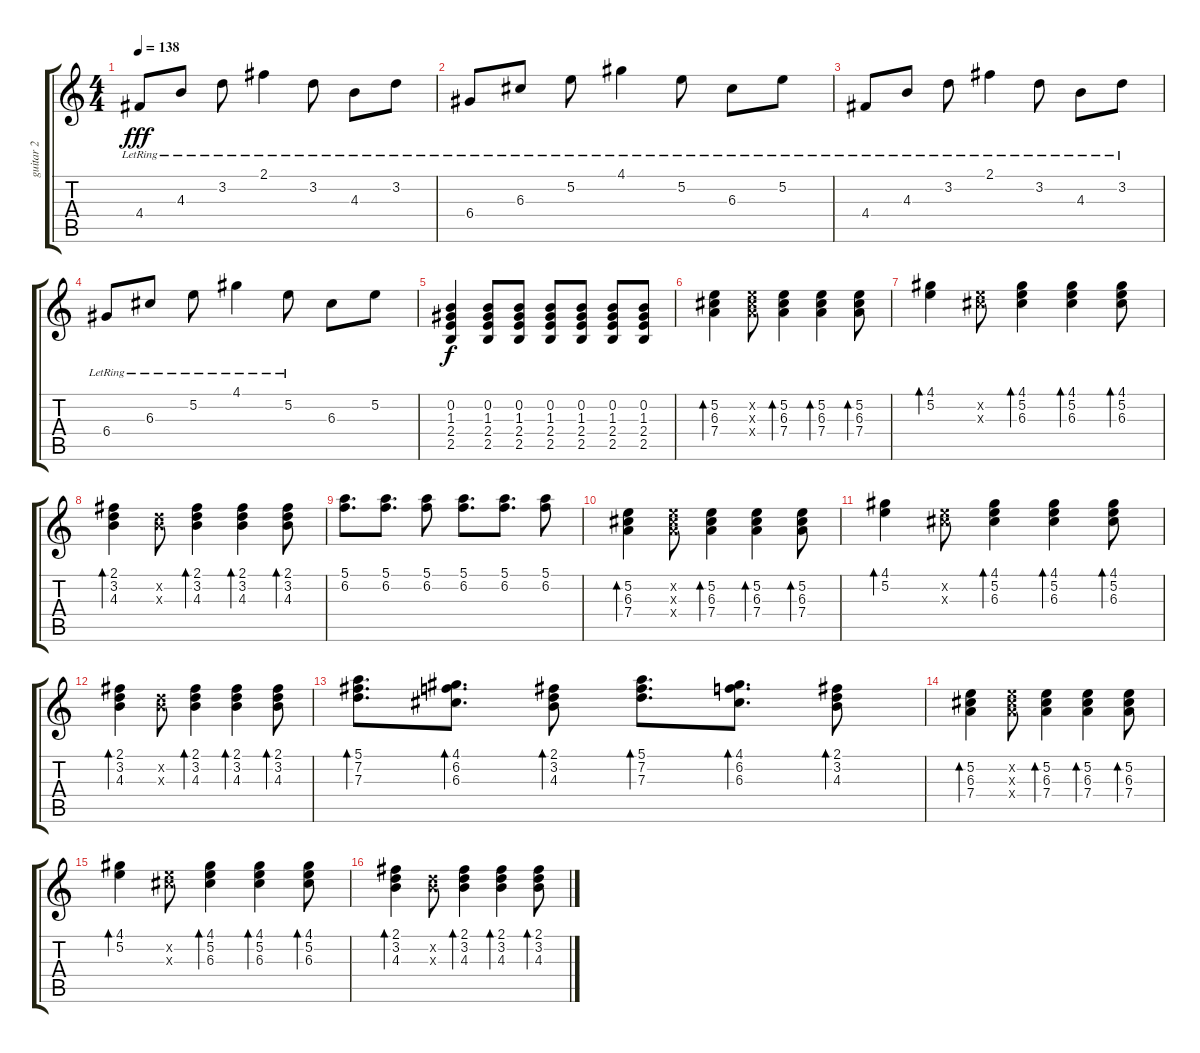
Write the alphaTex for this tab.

\track ("guitar 2" "guitar 2") {instrument overdrivenguitar}
\staff {score tabs}
\tuning (E4 B3 G3 D3 A2 E2) {hide}
\ts (4 4)
\tempo 138
\clef g2
\ks c
4.4{lr}.8{dy fff} 4.3{lr}.8 3.2{lr}.8 2.1{lr}.4 3.2{lr}.8 4.3{lr}.8 3.2{lr}.8 |
6.4{lr}.8 6.3{lr}.8 5.2{lr}.8 4.1{lr}.4 5.2{lr}.8 6.3{lr}.8 5.2{lr}.8 |
4.4{lr}.8 4.3{lr}.8 3.2{lr}.8 2.1{lr}.4 3.2{lr}.8 4.3{lr}.8 3.2{lr}.8 |
6.4{lr}.8 6.3{lr}.8 5.2{lr}.8 4.1{lr}.4 5.2{lr}.8 6.3.8 5.2.8 |
(0.2 1.3 2.4 2.5).4{dy f} (0.2 1.3 2.4 2.5).8 (0.2 1.3 2.4 2.5).8 (0.2 1.3 2.4 2.5).8 (0.2 1.3 2.4 2.5).8 (0.2 1.3 2.4 2.5).8 (0.2 1.3 2.4 2.5).8 |
(5.2 6.3 7.4).4{bd 240} (5.2{x} 6.3{x} 7.4{x}).8 (5.2 6.3 7.4).4{bd 240} (5.2 6.3 7.4).4{bd 240} (5.2 6.3 7.4).8{bd 240} |
(4.1 5.2).4{bd 240} (5.2{x} 6.3{x}).8 (4.1 5.2 6.3).4{bd 240} (4.1 5.2 6.3).4{bd 240} (4.1 5.2 6.3).8{bd 240} |
(2.1 3.2 4.3).4{bd 240} (3.2{x} 4.3{x}).8 (2.1 3.2 4.3).4{bd 240} (2.1 3.2 4.3).4{bd 240} (2.1 3.2 4.3).8{bd 240} |
(5.1 6.2).8{d} (5.1 6.2).8{d} (5.1 6.2).8 (5.1 6.2).8{d} (5.1 6.2).8{d} (5.1 6.2).8 |
(5.2 6.3 7.4).4{bd 240} (5.2{x} 6.3{x} 7.4{x}).8 (5.2 6.3 7.4).4{bd 240} (5.2 6.3 7.4).4{bd 240} (5.2 6.3 7.4).8{bd 240} |
(4.1 5.2).4{bd 240} (5.2{x} 6.3{x}).8 (4.1 5.2 6.3).4{bd 240} (4.1 5.2 6.3).4{bd 240} (4.1 5.2 6.3).8{bd 240} |
(2.1 3.2 4.3).4{bd 240} (3.2{x} 4.3{x}).8 (2.1 3.2 4.3).4{bd 240} (2.1 3.2 4.3).4{bd 240} (2.1 3.2 4.3).8{bd 240} |
(5.1 7.2 7.3).8{d bd 240} (4.1 6.2 6.3).8{d bd 240} (2.1 3.2 4.3).8{bd 240} (5.1 7.2 7.3).8{d bd 240} (4.1 6.2 6.3).8{d bd 240} (2.1 3.2 4.3).8{bd 240} |
(5.2 6.3 7.4).4{bd 240} (5.2{x} 6.3{x} 7.4{x}).8 (5.2 6.3 7.4).4{bd 240} (5.2 6.3 7.4).4{bd 240} (5.2 6.3 7.4).8{bd 240} |
(4.1 5.2).4{bd 240} (5.2{x} 6.3{x}).8 (4.1 5.2 6.3).4{bd 240} (4.1 5.2 6.3).4{bd 240} (4.1 5.2 6.3).8{bd 240} |
(2.1 3.2 4.3).4{bd 240} (3.2{x} 4.3{x}).8 (2.1 3.2 4.3).4{bd 240} (2.1 3.2 4.3).4{bd 240} (2.1 3.2 4.3).8{bd 240}
